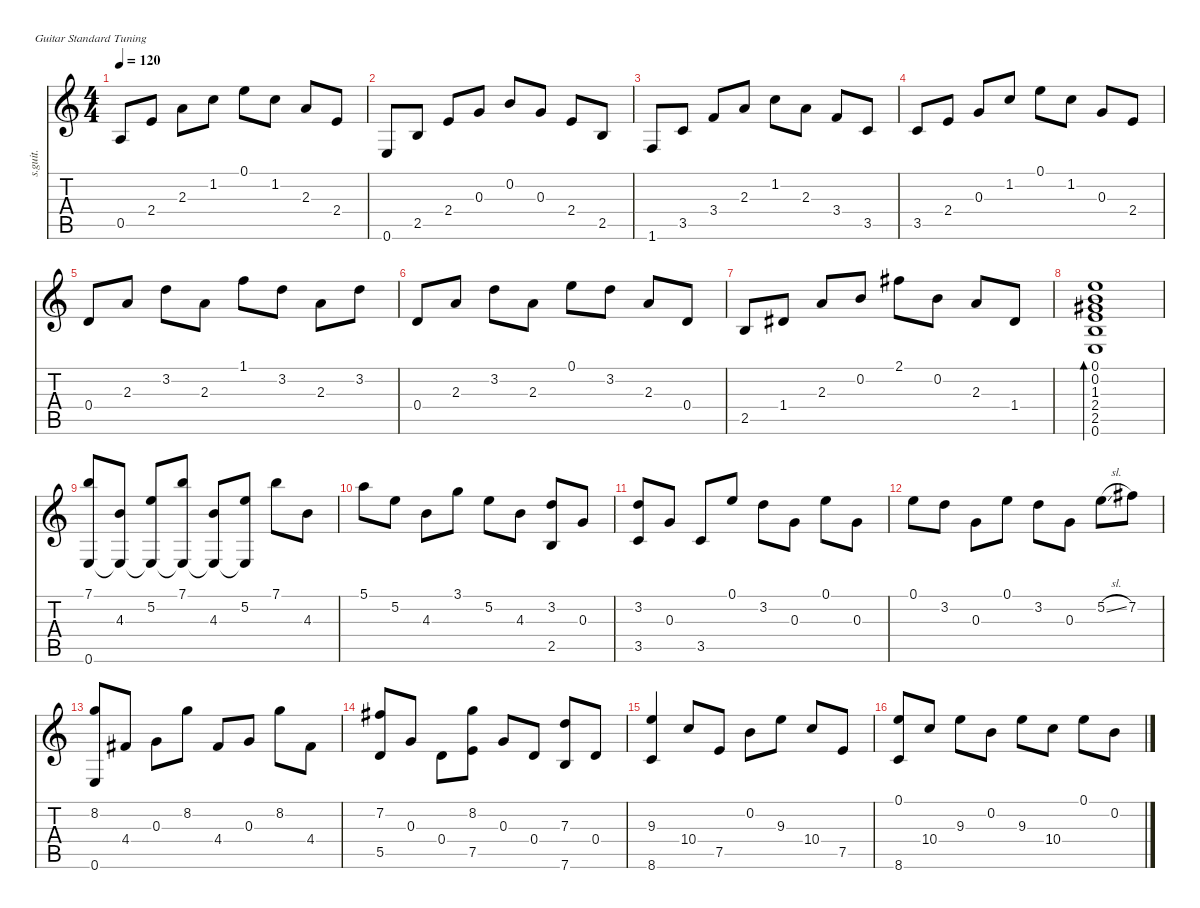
\defaultSystemsLayout 4
\hideDynamics
\bracketExtendMode nobrackets
\otherSystemsTrackNameOrientation horizontal
\track ("Steel Guitar" "s.guit.") {instrument acousticguitarsteel}
\staff {score tabs}
\tuning (E4 B3 G3 D3 A2 E2)
\ts (4 4)
\tempo 120
\clef g2
\ks c
0.5.8{dy mf beam Up} 2.4.8{beam Up} 2.3.8{beam Down} 1.2.8{beam Down} 0.1.8{beam Down} 1.2.8{beam Down} 2.3.8{beam Up} 2.4.8{beam Up} |
0.6.8{beam Up} 2.5.8{beam Up} 2.4.8{beam Up} 0.3.8{beam Up} 0.2.8{beam Up} 0.3.8{beam Up} 2.4.8{beam Up} 2.5.8{beam Up} |
1.6.8{beam Up} 3.5.8{beam Up} 3.4.8{beam Up} 2.3.8{beam Up} 1.2.8{beam Down} 2.3.8{beam Down} 3.4.8{beam Up} 3.5.8{beam Up} |
3.5.8{beam Up} 2.4.8{beam Up} 0.3.8{beam Up} 1.2.8{beam Up} 0.1.8{beam Down} 1.2.8{beam Down} 0.3.8{beam Up} 2.4.8{beam Up} |
0.4.8{beam Up} 2.3.8{beam Up} 3.2.8{beam Down} 2.3.8{beam Down} 1.1.8{beam Down} 3.2.8{beam Down} 2.3.8{beam Down} 3.2.8{beam Down} |
0.4.8{beam Up} 2.3.8{beam Up} 3.2.8{beam Down} 2.3.8{beam Down} 0.1.8{beam Down} 3.2.8{beam Down} 2.3.8{beam Up} 0.4.8{beam Up} |
2.5.8{beam Up} 1.4{acc #}.8{beam Up} 2.3.8{beam Up} 0.2.8{beam Up} 2.1{acc #}.8{beam Down} 0.2.8{beam Down} 2.3.8{beam Up} 1.4{acc #}.8{beam Up} |
(0.6 2.5 2.4 1.3{acc #} 0.2 0.1).1{bd 109 beam Up} |
(7.1 0.6).8{beam Up} (4.3 0.6{t}).8{beam Up} (5.2 0.6{t}).8{beam Up} (7.1 0.6{t}).8{beam Up} (4.3 0.6{t}).8{beam Up} (5.2 0.6{t}).8{beam Up} 7.1.8{beam Down} 4.3.8{beam Down} |
5.1.8{beam Down} 5.2.8{beam Down} 4.3.8{beam Down} 3.1.8{beam Down} 5.2.8{beam Down} 4.3.8{beam Down} (3.2 2.5).8{beam Up} 0.3.8{beam Up} |
(3.2 3.5).8{beam Up} 0.3.8{beam Up} 3.5.8{beam Up} 0.1.8{beam Up} 3.2.8{beam Down} 0.3.8{beam Down} 0.1.8{beam Down} 0.3.8{beam Down} |
0.1.8{beam Down} 3.2.8{beam Down} 0.3.8{beam Down} 0.1.8{beam Down} 3.2.8{beam Down} 0.3.8{beam Down} 5.2{sl}.8{beam Down} 7.2{acc #}.8{beam Down} |
(0.6 8.2).8{beam Up} 4.4{acc #}.8{beam Up} 0.3.8{beam Down} 8.2.8{beam Down} 4.4{acc #}.8{beam Up} 0.3.8{beam Up} 8.2.8{beam Down} 4.4{acc #}.8{beam Down} |
(7.2{acc #} 5.5).8{beam Up} 0.3.8{beam Up} 0.4.8{beam Down} (8.2 7.5).8{beam Down} 0.3.8{beam Up} 0.4.8{beam Up} (7.3 7.6).8{beam Up} 0.4.8{beam Up} |
(8.6 9.3).4{beam Up} 10.4.8{beam Up} 7.5.8{beam Up} 0.2.8{beam Down} 9.3.8{beam Down} 10.4.8{beam Up} 7.5.8{beam Up} |
(0.1 8.6).8{beam Up} 10.4.8{beam Up} 9.3.8{beam Down} 0.2.8{beam Down} 9.3.8{beam Down} 10.4.8{beam Down} 0.1.8{beam Down} 0.2.8{beam Down}
